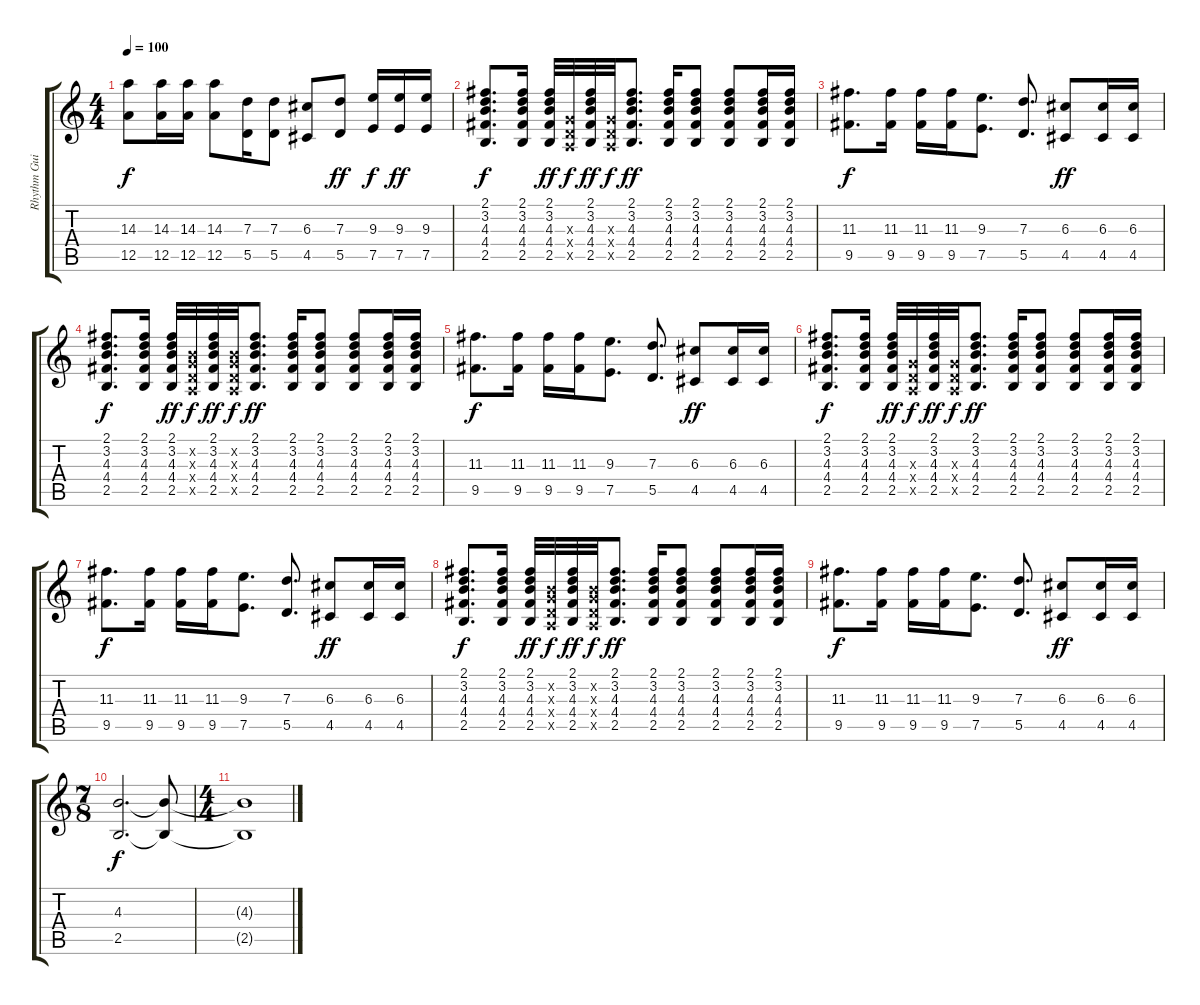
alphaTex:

\track ("Rhythm Guitar I" "Rhythm Gui") {instrument distortionguitar}
\staff {score tabs}
\tuning (E4 B3 G3 D3 A2 E2) {hide}
\ts (4 4)
\tempo 100
\clef g2
\ks c
(14.3 12.5).8{dy f} (14.3 12.5).16 (14.3 12.5).16 (14.3 12.5).8 (7.3 5.5).16 (7.3 5.5).8 (6.3 4.5).8 (7.3 5.5).8{dy ff} (9.3 7.5).16{dy f} (9.3 7.5).16{dy ff} (9.3 7.5).16 |
(2.1 3.2 4.3 4.4 2.5).8{d dy f} (2.1 3.2 4.3 4.4 2.5).16 (2.1 3.2 4.3 4.4 2.5).32{dy ff} (0.3{x} 0.4{x} 0.5{x}).32{dy f} (2.1 3.2 4.3 4.4 2.5).32{dy ff} (0.3{x} 0.4{x} 0.5{x}).32{dy f} (2.1 3.2 4.3 4.4 2.5).8{d dy ff} (2.1 3.2 4.3 4.4 2.5).16 (2.1 3.2 4.3 4.4 2.5).8 (2.1 3.2 4.3 4.4 2.5).8 (2.1 3.2 4.3 4.4 2.5).16 (2.1 3.2 4.3 4.4 2.5).16 |
(11.3 9.5).8{d dy f} (11.3 9.5).16 (11.3 9.5).16 (11.3 9.5).16 (9.3 7.5).8{d} (7.3 5.5).8{d} (6.3 4.5).8{dy ff} (6.3 4.5).16 (6.3 4.5).16 |
(2.1 3.2 4.3 4.4 2.5).8{d dy f} (2.1 3.2 4.3 4.4 2.5).16 (2.1 3.2 4.3 4.4 2.5).32{dy ff} (0.2{x} 0.3{x} 0.4{x} 0.5{x}).32{dy f} (2.1 3.2 4.3 4.4 2.5).32{dy ff} (0.2{x} 0.3{x} 0.4{x} 0.5{x}).32{dy f} (2.1 3.2 4.3 4.4 2.5).8{d dy ff} (2.1 3.2 4.3 4.4 2.5).16 (2.1 3.2 4.3 4.4 2.5).8 (2.1 3.2 4.3 4.4 2.5).8 (2.1 3.2 4.3 4.4 2.5).16 (2.1 3.2 4.3 4.4 2.5).16 |
(11.3 9.5).8{d dy f} (11.3 9.5).16 (11.3 9.5).16 (11.3 9.5).16 (9.3 7.5).8{d} (7.3 5.5).8{d} (6.3 4.5).8{dy ff} (6.3 4.5).16 (6.3 4.5).16 |
(2.1 3.2 4.3 4.4 2.5).8{d dy f} (2.1 3.2 4.3 4.4 2.5).16 (2.1 3.2 4.3 4.4 2.5).32{dy ff} (0.3{x} 0.4{x} 0.5{x}).32{dy f} (2.1 3.2 4.3 4.4 2.5).32{dy ff} (0.3{x} 0.4{x} 0.5{x}).32{dy f} (2.1 3.2 4.3 4.4 2.5).8{d dy ff} (2.1 3.2 4.3 4.4 2.5).16 (2.1 3.2 4.3 4.4 2.5).8 (2.1 3.2 4.3 4.4 2.5).8 (2.1 3.2 4.3 4.4 2.5).16 (2.1 3.2 4.3 4.4 2.5).16 |
(11.3 9.5).8{d dy f} (11.3 9.5).16 (11.3 9.5).16 (11.3 9.5).16 (9.3 7.5).8{d} (7.3 5.5).8{d} (6.3 4.5).8{dy ff} (6.3 4.5).16 (6.3 4.5).16 |
(2.1 3.2 4.3 4.4 2.5).8{d dy f} (2.1 3.2 4.3 4.4 2.5).16 (2.1 3.2 4.3 4.4 2.5).32{dy ff} (0.2{x} 0.3{x} 0.4{x} 0.5{x}).32{dy f} (2.1 3.2 4.3 4.4 2.5).32{dy ff} (0.2{x} 0.3{x} 0.4{x} 0.5{x}).32{dy f} (2.1 3.2 4.3 4.4 2.5).8{d dy ff} (2.1 3.2 4.3 4.4 2.5).16 (2.1 3.2 4.3 4.4 2.5).8 (2.1 3.2 4.3 4.4 2.5).8 (2.1 3.2 4.3 4.4 2.5).16 (2.1 3.2 4.3 4.4 2.5).16 |
(11.3 9.5).8{d dy f} (11.3 9.5).16 (11.3 9.5).16 (11.3 9.5).16 (9.3 7.5).8{d} (7.3 5.5).8{d} (6.3 4.5).8{dy ff} (6.3 4.5).16 (6.3 4.5).16 |
\ts (7 8)
(4.3 2.5).2{d dy f} (4.3{t} 2.5{t}).8 |
\ts (4 4)
(4.3{t} 2.5{t}).1
